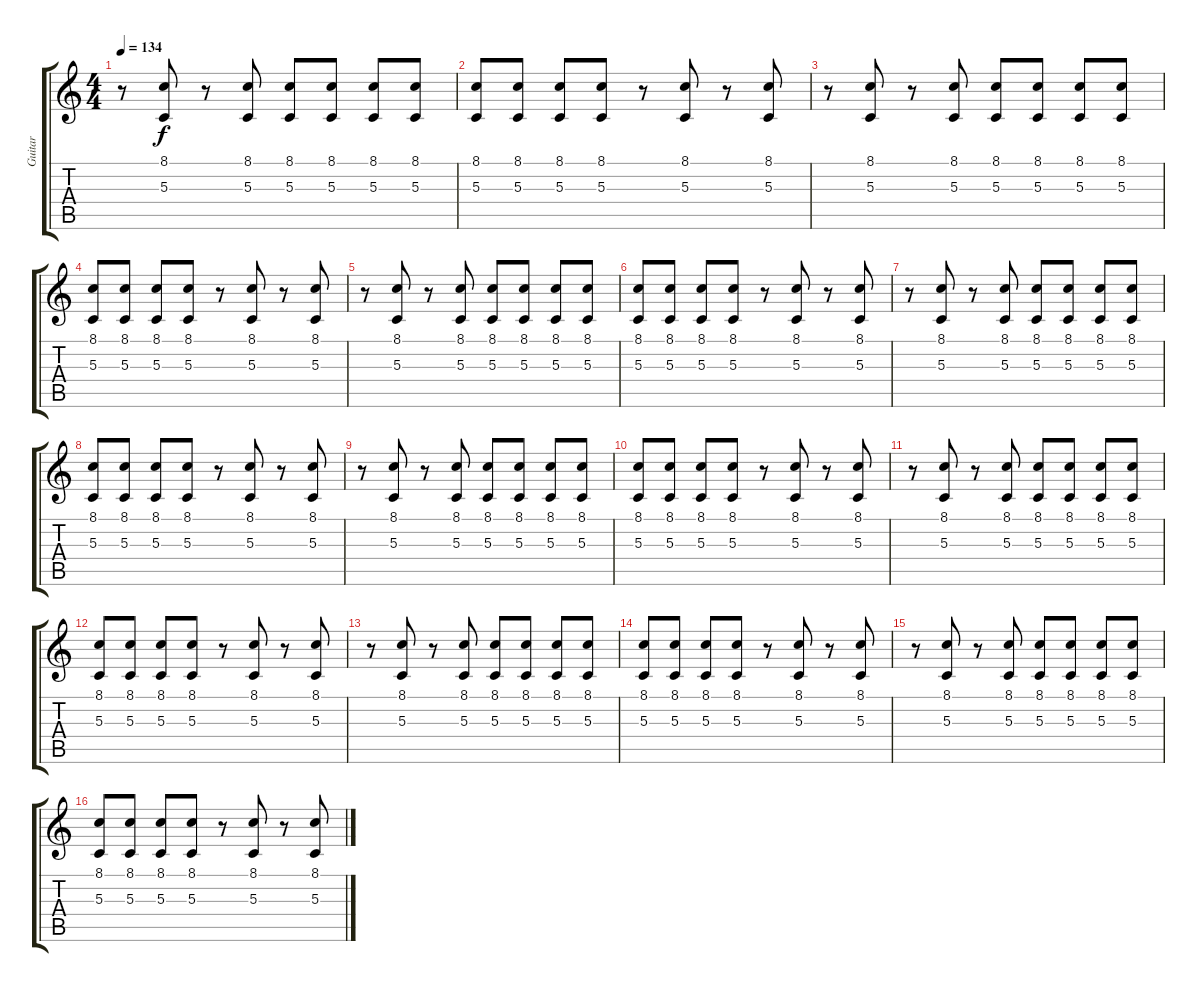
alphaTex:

\track ("Guitar" "Guitar") {instrument lead5charang}
\staff {score tabs}
\tuning (E4 B3 G3 D3 A2 E2) {hide}
\ts (4 4)
\tempo 134
\clef g2
\ks c
r.8{dy f} (8.1 5.3).8 r.8 (8.1 5.3).8 (8.1 5.3).8 (8.1 5.3).8 (8.1 5.3).8 (8.1 5.3).8 |
(8.1 5.3).8 (8.1 5.3).8 (8.1 5.3).8 (8.1 5.3).8 r.8 (8.1 5.3).8 r.8 (8.1 5.3).8 |
r.8 (8.1 5.3).8 r.8 (8.1 5.3).8 (8.1 5.3).8 (8.1 5.3).8 (8.1 5.3).8 (8.1 5.3).8 |
(8.1 5.3).8 (8.1 5.3).8 (8.1 5.3).8 (8.1 5.3).8 r.8 (8.1 5.3).8 r.8 (8.1 5.3).8 |
r.8 (8.1 5.3).8 r.8 (8.1 5.3).8 (8.1 5.3).8 (8.1 5.3).8 (8.1 5.3).8 (8.1 5.3).8 |
(8.1 5.3).8 (8.1 5.3).8 (8.1 5.3).8 (8.1 5.3).8 r.8 (8.1 5.3).8 r.8 (8.1 5.3).8 |
r.8 (8.1 5.3).8 r.8 (8.1 5.3).8 (8.1 5.3).8 (8.1 5.3).8 (8.1 5.3).8 (8.1 5.3).8 |
(8.1 5.3).8 (8.1 5.3).8 (8.1 5.3).8 (8.1 5.3).8 r.8 (8.1 5.3).8 r.8 (8.1 5.3).8 |
r.8 (8.1 5.3).8 r.8 (8.1 5.3).8 (8.1 5.3).8 (8.1 5.3).8 (8.1 5.3).8 (8.1 5.3).8 |
(8.1 5.3).8 (8.1 5.3).8 (8.1 5.3).8 (8.1 5.3).8 r.8 (8.1 5.3).8 r.8 (8.1 5.3).8 |
r.8 (8.1 5.3).8 r.8 (8.1 5.3).8 (8.1 5.3).8 (8.1 5.3).8 (8.1 5.3).8 (8.1 5.3).8 |
(8.1 5.3).8 (8.1 5.3).8 (8.1 5.3).8 (8.1 5.3).8 r.8 (8.1 5.3).8 r.8 (8.1 5.3).8 |
r.8 (8.1 5.3).8 r.8 (8.1 5.3).8 (8.1 5.3).8 (8.1 5.3).8 (8.1 5.3).8 (8.1 5.3).8 |
(8.1 5.3).8 (8.1 5.3).8 (8.1 5.3).8 (8.1 5.3).8 r.8 (8.1 5.3).8 r.8 (8.1 5.3).8 |
r.8 (8.1 5.3).8 r.8 (8.1 5.3).8 (8.1 5.3).8 (8.1 5.3).8 (8.1 5.3).8 (8.1 5.3).8 |
(8.1 5.3).8 (8.1 5.3).8 (8.1 5.3).8 (8.1 5.3).8 r.8 (8.1 5.3).8 r.8 (8.1 5.3).8
